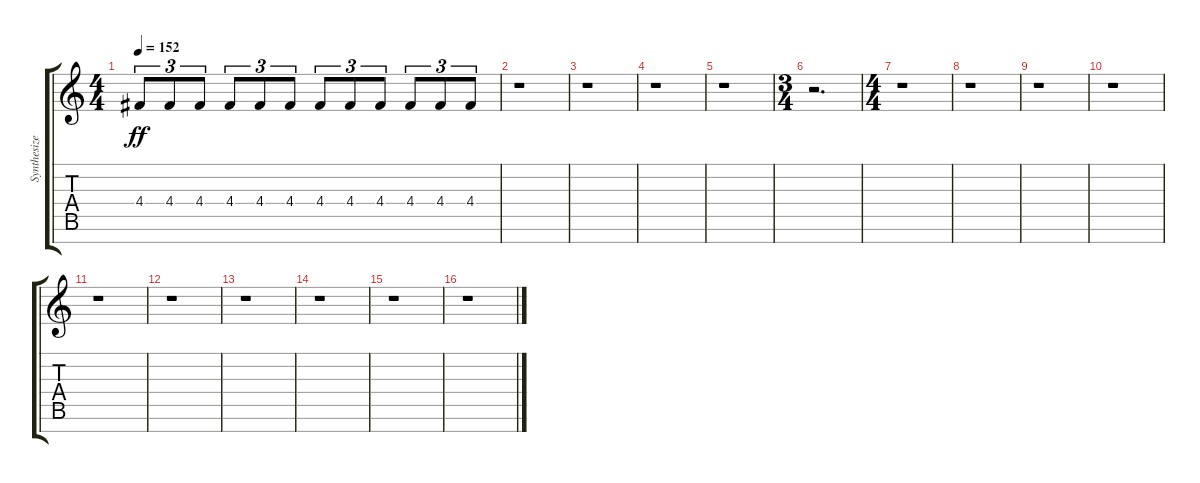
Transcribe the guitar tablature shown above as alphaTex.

\track ("Synthesizer" "Synthesize") {instrument synthbass1}
\staff {score tabs}
\tuning (E4 B3 G3 D3 A2 E2 B1) {hide}
\ts (4 4)
\tempo 152
\clef g2
\ks c
4.4.8{tu (3 2) dy ff} 4.4.8{tu (3 2)} 4.4.8{tu (3 2)} 4.4.8{tu (3 2)} 4.4.8{tu (3 2)} 4.4.8{tu (3 2)} 4.4.8{tu (3 2)} 4.4.8{tu (3 2)} 4.4.8{tu (3 2)} 4.4.8{tu (3 2)} 4.4.8{tu (3 2)} 4.4.8{tu (3 2)} |
r.1 |
r.1 |
r.1 |
r.1 |
\ts (3 4)
r.2{d} |
\ts (4 4)
r.1 |
r.1 |
r.1 |
r.1 |
r.1 |
r.1 |
r.1 |
r.1 |
r.1 |
r.1
